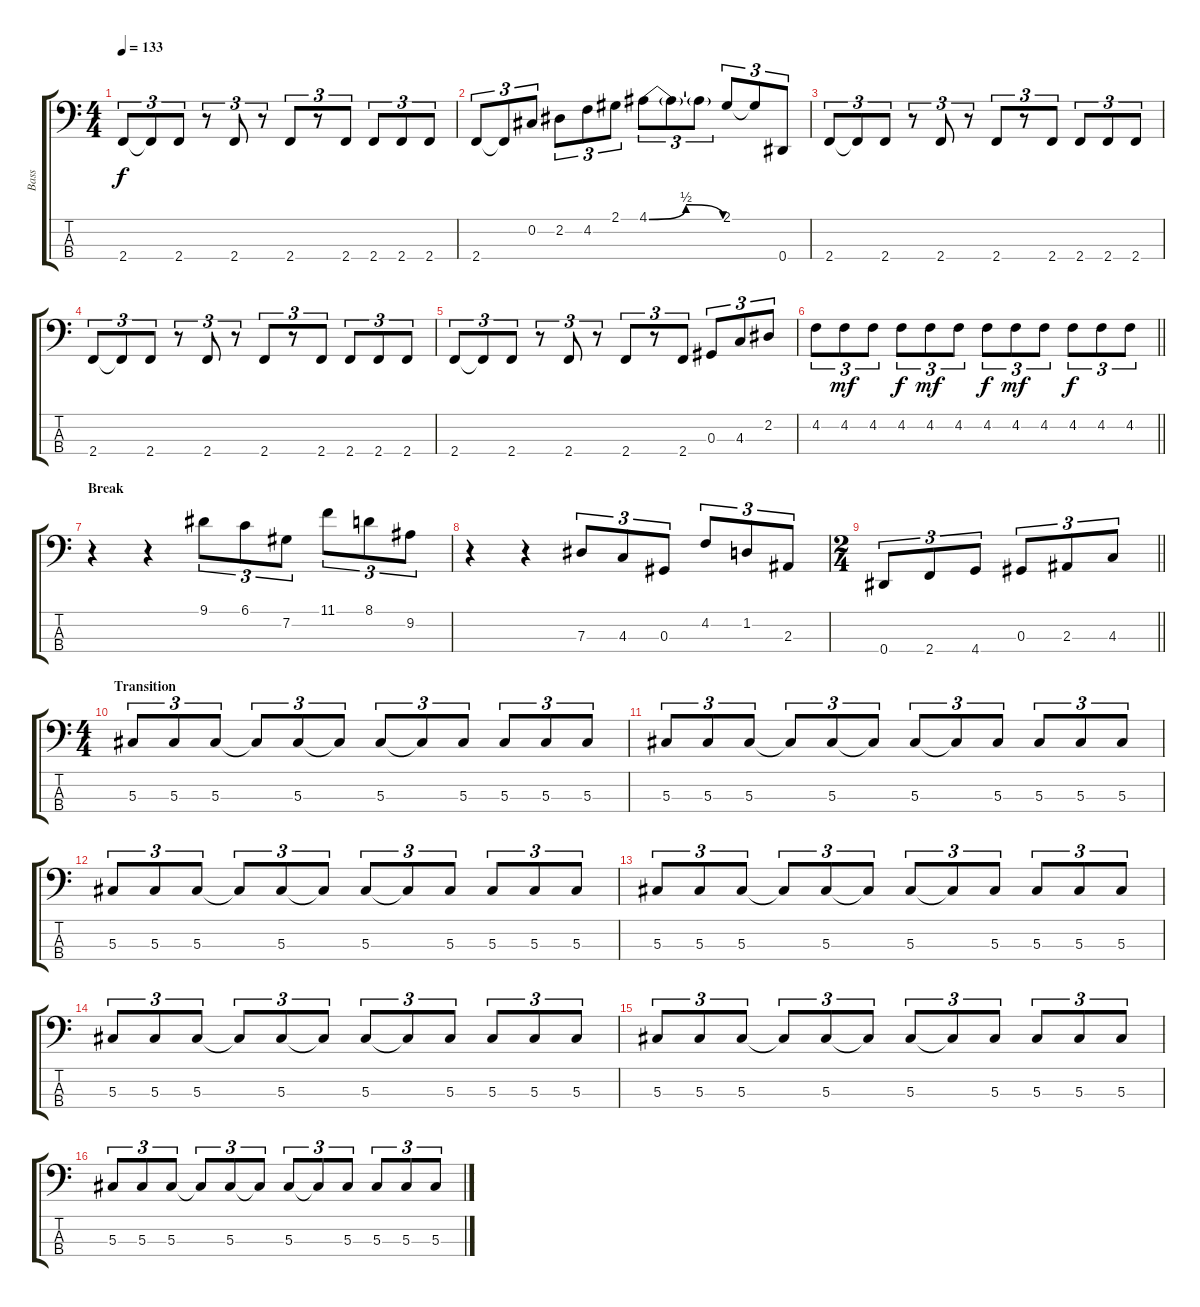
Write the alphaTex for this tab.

\track ("Bass" "Bass") {instrument electricbasspick}
\staff {score tabs}
\tuning (Gb2 Db2 Ab1 Eb1) {hide}
\ts (4 4)
\tempo 133
\clef f4
\ks c
2.4.8{tu (3 2) dy f} 2.4{t}.8{tu (3 2)} 2.4.8{tu (3 2)} r.8{tu (3 2)} 2.4.8{tu (3 2)} r.8{tu (3 2)} 2.4.8{tu (3 2)} r.8{tu (3 2)} 2.4.8{tu (3 2)} 2.4.8{tu (3 2)} 2.4.8{tu (3 2)} 2.4.8{tu (3 2)} |
2.4.8{tu (3 2)} 2.4{t}.8{tu (3 2)} 0.2.8{tu (3 2)} 2.2.8{tu (3 2)} 4.2.8{tu (3 2)} 2.1.8{tu (3 2)} 4.1{be (bendrelease 0 0 30 2 30 2 60 0)}.8{tu (3 2)} 4.1{t}.8{tu (3 2)} 4.1{t}.8{tu (3 2)} 2.1.8{tu (3 2)} 2.1{t}.8{tu (3 2)} 0.4.8{tu (3 2)} |
2.4.8{tu (3 2)} 2.4{t}.8{tu (3 2)} 2.4.8{tu (3 2)} r.8{tu (3 2)} 2.4.8{tu (3 2)} r.8{tu (3 2)} 2.4.8{tu (3 2)} r.8{tu (3 2)} 2.4.8{tu (3 2)} 2.4.8{tu (3 2)} 2.4.8{tu (3 2)} 2.4.8{tu (3 2)} |
2.4.8{tu (3 2)} 2.4{t}.8{tu (3 2)} 2.4.8{tu (3 2)} r.8{tu (3 2)} 2.4.8{tu (3 2)} r.8{tu (3 2)} 2.4.8{tu (3 2)} r.8{tu (3 2)} 2.4.8{tu (3 2)} 2.4.8{tu (3 2)} 2.4.8{tu (3 2)} 2.4.8{tu (3 2)} |
2.4.8{tu (3 2)} 2.4{t}.8{tu (3 2)} 2.4.8{tu (3 2)} r.8{tu (3 2)} 2.4.8{tu (3 2)} r.8{tu (3 2)} 2.4.8{tu (3 2)} r.8{tu (3 2)} 2.4.8{tu (3 2)} 0.3.8{tu (3 2)} 4.3.8{tu (3 2)} 2.2.8{tu (3 2)} |
\barLineRight lightlight
4.2.8{tu (3 2)} 4.2.8{tu (3 2) dy mf} 4.2.8{tu (3 2)} 4.2.8{tu (3 2) dy f} 4.2.8{tu (3 2) dy mf} 4.2.8{tu (3 2)} 4.2.8{tu (3 2) dy f} 4.2.8{tu (3 2) dy mf} 4.2.8{tu (3 2)} 4.2.8{tu (3 2) dy f} 4.2.8{tu (3 2)} 4.2.8{tu (3 2)} |
\section ("" "Break")
r.4 r.4 9.1.8{tu (3 2)} 6.1.8{tu (3 2)} 7.2.8{tu (3 2)} 11.1.8{tu (3 2)} 8.1.8{tu (3 2)} 9.2.8{tu (3 2)} |
r.4 r.4 7.3.8{tu (3 2)} 4.3.8{tu (3 2)} 0.3.8{tu (3 2)} 4.2.8{tu (3 2)} 1.2.8{tu (3 2)} 2.3.8{tu (3 2)} |
\ts (2 4)
\barLineRight lightlight
0.4.8{tu (3 2)} 2.4.8{tu (3 2)} 4.4.8{tu (3 2)} 0.3.8{tu (3 2)} 2.3.8{tu (3 2)} 4.3.8{tu (3 2)} |
\ts (4 4)
\section ("" "Transition")
5.3.8{tu (3 2)} 5.3.8{tu (3 2)} 5.3.8{tu (3 2)} 5.3{t}.8{tu (3 2)} 5.3.8{tu (3 2)} 5.3{t}.8{tu (3 2)} 5.3.8{tu (3 2)} 5.3{t}.8{tu (3 2)} 5.3.8{tu (3 2)} 5.3.8{tu (3 2)} 5.3.8{tu (3 2)} 5.3.8{tu (3 2)} |
5.3.8{tu (3 2)} 5.3.8{tu (3 2)} 5.3.8{tu (3 2)} 5.3{t}.8{tu (3 2)} 5.3.8{tu (3 2)} 5.3{t}.8{tu (3 2)} 5.3.8{tu (3 2)} 5.3{t}.8{tu (3 2)} 5.3.8{tu (3 2)} 5.3.8{tu (3 2)} 5.3.8{tu (3 2)} 5.3.8{tu (3 2)} |
5.3.8{tu (3 2)} 5.3.8{tu (3 2)} 5.3.8{tu (3 2)} 5.3{t}.8{tu (3 2)} 5.3.8{tu (3 2)} 5.3{t}.8{tu (3 2)} 5.3.8{tu (3 2)} 5.3{t}.8{tu (3 2)} 5.3.8{tu (3 2)} 5.3.8{tu (3 2)} 5.3.8{tu (3 2)} 5.3.8{tu (3 2)} |
5.3.8{tu (3 2)} 5.3.8{tu (3 2)} 5.3.8{tu (3 2)} 5.3{t}.8{tu (3 2)} 5.3.8{tu (3 2)} 5.3{t}.8{tu (3 2)} 5.3.8{tu (3 2)} 5.3{t}.8{tu (3 2)} 5.3.8{tu (3 2)} 5.3.8{tu (3 2)} 5.3.8{tu (3 2)} 5.3.8{tu (3 2)} |
5.3.8{tu (3 2)} 5.3.8{tu (3 2)} 5.3.8{tu (3 2)} 5.3{t}.8{tu (3 2)} 5.3.8{tu (3 2)} 5.3{t}.8{tu (3 2)} 5.3.8{tu (3 2)} 5.3{t}.8{tu (3 2)} 5.3.8{tu (3 2)} 5.3.8{tu (3 2)} 5.3.8{tu (3 2)} 5.3.8{tu (3 2)} |
5.3.8{tu (3 2)} 5.3.8{tu (3 2)} 5.3.8{tu (3 2)} 5.3{t}.8{tu (3 2)} 5.3.8{tu (3 2)} 5.3{t}.8{tu (3 2)} 5.3.8{tu (3 2)} 5.3{t}.8{tu (3 2)} 5.3.8{tu (3 2)} 5.3.8{tu (3 2)} 5.3.8{tu (3 2)} 5.3.8{tu (3 2)} |
5.3.8{tu (3 2)} 5.3.8{tu (3 2)} 5.3.8{tu (3 2)} 5.3{t}.8{tu (3 2)} 5.3.8{tu (3 2)} 5.3{t}.8{tu (3 2)} 5.3.8{tu (3 2)} 5.3{t}.8{tu (3 2)} 5.3.8{tu (3 2)} 5.3.8{tu (3 2)} 5.3.8{tu (3 2)} 5.3.8{tu (3 2)}
